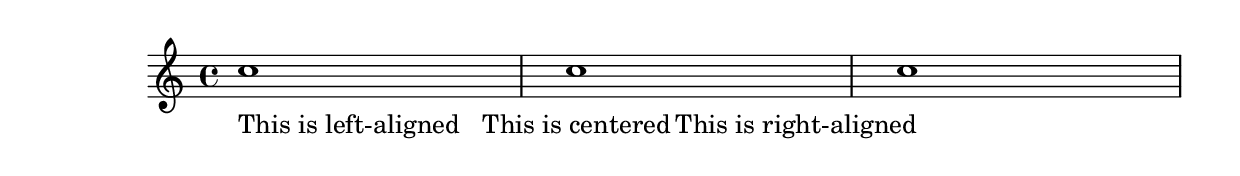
%% Do not edit this file; it is automatically
%% generated from LSR http://lsr.dsi.unimi.it
%% This file is in the public domain.
\version "2.13.20"

\header {
  lsrtags = "text, vocal-music"

%% Translation of GIT committish: e0aa246e0ed1a86dc41a99ab79bff822d3320aa7
  texidoces = "
La alineación horizontal de la letra se puede ajustar sobreescribiendo
la propiedad @code{self-alignment-X} del objeto @code{LyricText}.
@code{#-1} es izquierda, @code{#0} es centrado y @code{#1} es derecha;
sin embargo, puede usar también @code{#LEFT}, @code{#CENTER} y
@code{#RIGHT}.

"
  doctitlees = "Alineación de la letra"

  texidoc = "
Horizontal alignment for lyrics cam be set by overriding the
@code{self-alignment-X} property of the @code{LyricText} object.
@code{#-1} is left, @code{#0} is center and @code{#1} is right;
however, you can use @code{#LEFT}, @code{#CENTER} and @code{#RIGHT} as
well.

"
  doctitle = "Lyrics alignment"
} % begin verbatim

\layout { ragged-right = ##f }
\relative c'' {
  c1
  c1
  c1
}
\addlyrics {
  \once \override LyricText #'self-alignment-X = #LEFT
  "This is left-aligned"
  \once \override LyricText #'self-alignment-X = #CENTER
  "This is centered"
  \once \override LyricText #'self-alignment-X = #1
  "This is right-aligned"
}

